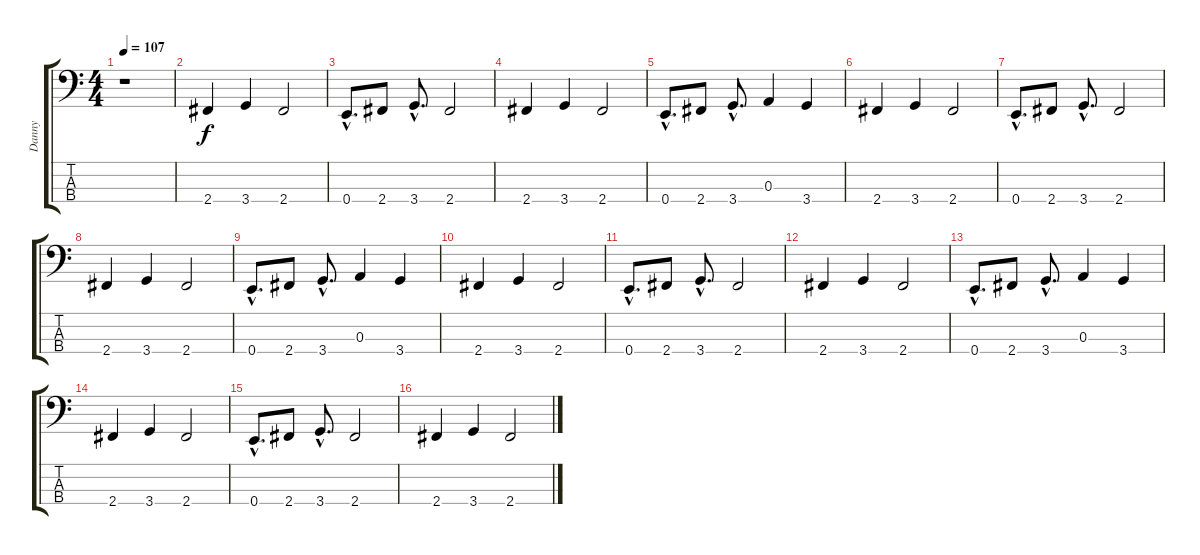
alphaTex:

\track ("Danny" "Danny") {instrument electricbasspick}
\staff {score tabs}
\tuning (G2 D2 A1 E1) {hide}
\ts (4 4)
\tempo 107
\clef f4
\ks c
r.1{dy f instrument electricbasspick} |
2.4.4 3.4.4 2.4.2 |
0.4{hac}.8{d} 2.4.8 3.4{hac}.8{d} 2.4.2 |
2.4.4 3.4.4 2.4.2 |
0.4{hac}.8{d} 2.4.8 3.4{hac}.8{d} 0.3.4 3.4.4 |
2.4.4 3.4.4 2.4.2 |
0.4{hac}.8{d} 2.4.8 3.4{hac}.8{d} 2.4.2 |
2.4.4 3.4.4 2.4.2 |
0.4{hac}.8{d} 2.4.8 3.4{hac}.8{d} 0.3.4 3.4.4 |
2.4.4 3.4.4 2.4.2 |
0.4{hac}.8{d} 2.4.8 3.4{hac}.8{d} 2.4.2 |
2.4.4 3.4.4 2.4.2 |
0.4{hac}.8{d} 2.4.8 3.4{hac}.8{d} 0.3.4 3.4.4 |
2.4.4 3.4.4 2.4.2 |
0.4{hac}.8{d} 2.4.8 3.4{hac}.8{d} 2.4.2 |
2.4.4 3.4.4 2.4.2
